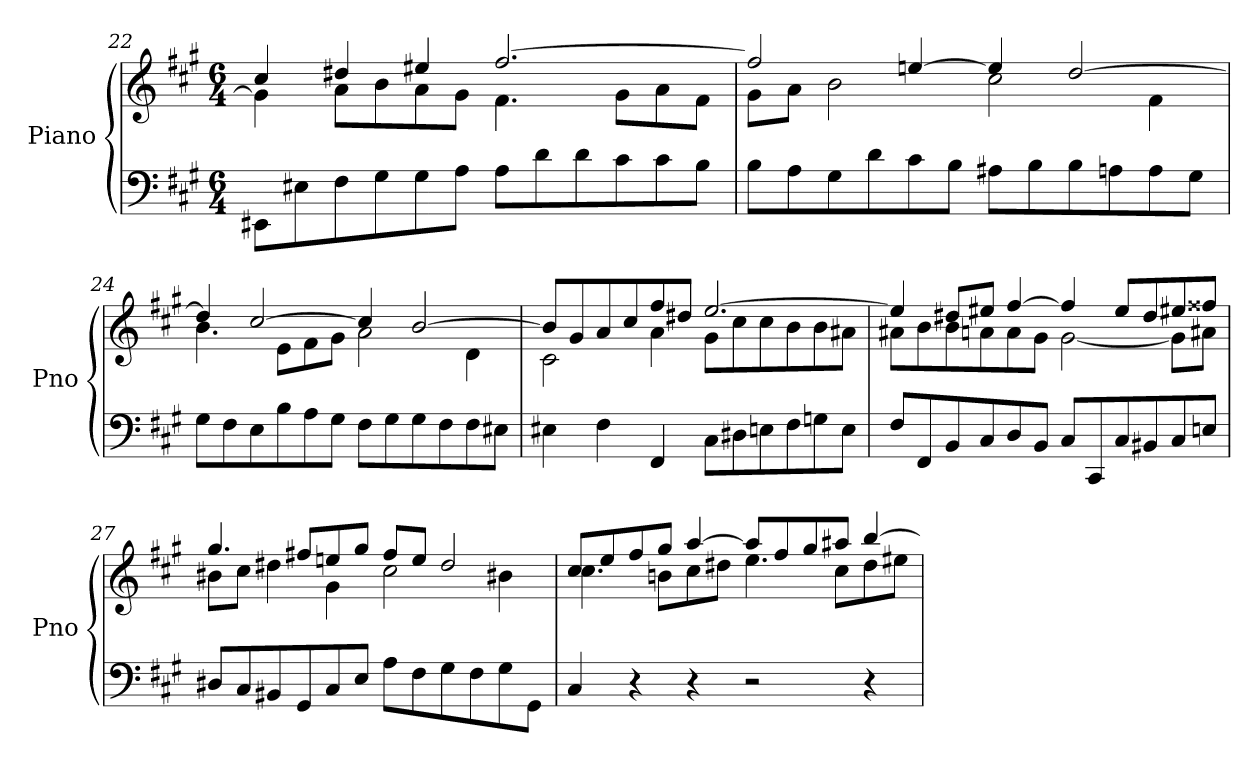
**kern	**kern
*part1	*part1
*staff2	*staff1
*I"Piano	*
*I'Pno	*
*clefF4	*clefG2
*k[f#c#g#]	*k[f#c#g#]
*M6/4	*M6/4
=22	=22
*	*^
8EE#X\L	4cc#/	4g#\]
8E#X\	.	.
8F#\	4dd#X/	8a\L
8G#\	.	8b\
8G#\	4ee#X/	8a\
8A\J	.	8g#\J
8A\L	[2.ff#/	4.f#\
8d\	.	.
8d\	.	.
8c#\	.	8g#\L
8c#\	.	8a\
8B\J	.	8f#\J
!!LO:PB:g=z	!!
=23	=23	=23
8B\L	2ff#/]	8g#\L
8A\	.	8a\J
8G#\	.	2b\
8d\	.	.
8c#\	[4een/	.
8B\J	.	.
8A#X\L	4ee/]	2cc#\
8B\	.	.
8B\	[2dd/	.
8An\	.	.
8A\	.	4f#\
8G#\J	.	.
=24	=24	=24
8G#\L	4dd/]	4.b\
8F#\	.	.
8E\	[2cc#/	.
8B\	.	8e\L
8A\	.	8f#\
8G#\J	.	8g#\J
8F#\L	4cc#/]	2a\
8G#\	.	.
8G#\	[2b/	.
8F#\	.	.
8F#\	.	4d\
8E#X\J	.	.
!!LO:LB:g=z	!!
=25	=25	=25
4E#X\	8b/L]	2c#\
.	8g#/	.
4F#\	8a/	.
.	8cc#/	.
4FF#/	8ff#/	4a\
.	8dd#X/J	.
8C#\L	[2.ee/	8g#\L
8D#X\	.	8cc#\
8En\	.	8cc#\
8F#\	.	8b\
8Gn\	.	8b\
8E\J	.	8a#X\J
=26	=26	=26
8F#/L	4ee/]	8a#X\L
8FF#/	.	8b\
8BB/	8dd#X/L	8b\
8C#/	8ee#X/J	8an\
8D/	[4ff#/	8a\
8BB/J	.	8g#\J
8C#/L	4ff#/]	[2g#\
8CC#/	.	.
8C#/	8ee#/L	.
8BB#X/	8dd#/	.
8C#/	8ee#X/	8g#\L]
8En/J	8ff##X/J	8a#X\J
!!LO:LB:g=z	!!
=27	=27	=27
8D#X/L	4.gg#/	8b#X\L
8C#/	.	8cc#\J
8BB#X/	.	4dd#X\
8GG#/	8ff#X/L	.
8C#/	8een/	4g#\
8E/J	8gg#/J	.
8A\L	8ff#/L	2cc#\
8F#\	8ee/J	.
8G#\	2dd#/	.
8F#\	.	.
8G#\	.	4b#X\
8GG#\J	.	.
=28	=28	=28
4C#/	8cc#/L	4.cc#\
.	8ee/	.
4r	8ff#/	.
.	8gg#/J	8bn\L
4r	[4aa/	8cc#\
.	.	8dd#X\J
2r	8aa/L]	4.ee\
.	8ff#/	.
.	8gg#/	.
.	8aa#X/J	8cc#\L
4r	[4bb/	8dd#\
.	.	8ee#X\J
*	*v	*v
=	=
*-	*-
